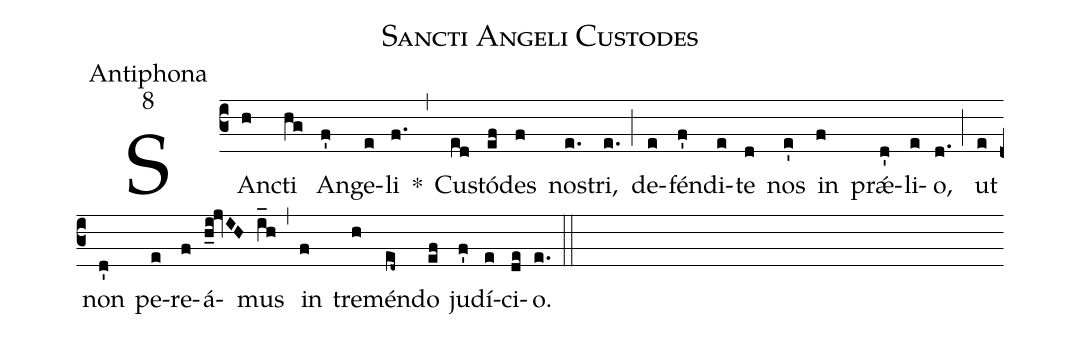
name:Sancti Angeli Custodes;
office-part:Antiphona;
mode:8;
%%
(c3) SAn(h)cti(hg) An(f')ge(e)li(f.) *(,) Cu(ed)stó(ef)des(f) no(e.)stri,(e.) (;) de(e)fén(f')di(e)te(d) nos(e') in(f) prǽ(d')li(e)o,(d.) (;) ut(e) non(d') pe(e)re(f)á(h_i!jvIH)mus(i_h) (,) in(f) tre(h)mén(ed~)do(ef) ju(f')dí(e)ci(de)o.(e.) (::)
